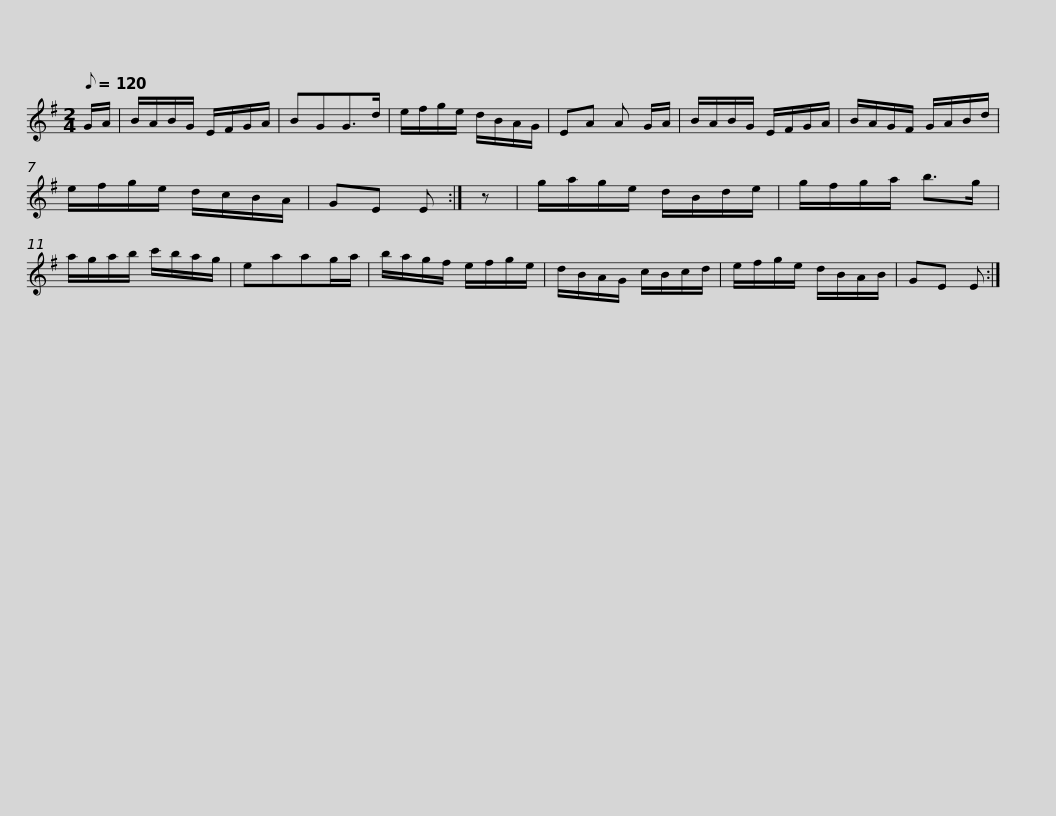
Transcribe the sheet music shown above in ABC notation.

X:1
L:1/8
Q:1/8=120
M:2/4
I:linebreak $
K:Emin
V:1 treble
V:1
 G/A/ | B/A/B/G/ E/F/G/A/ | BGG>d | e/f/g/e/ d/B/A/G/ | EA A G/A/ | %5
 B/A/B/G/ E/F/G/A/ | B/A/G/F/ G/A/B/d/ |$ e/f/g/e/ d/c/B/A/ | GE E :| z | %10
 g/a/g/e/ d/B/d/e/ | g/f/g/a/ b>g | a/g/a/b/ c'/b/a/g/ | eaag/a/ |$ b/a/g/f/ e/f/g/e/ | %15
 d/B/A/G/ c/B/c/d/ | e/f/g/e/ d/B/A/B/ | GE E :| %18
